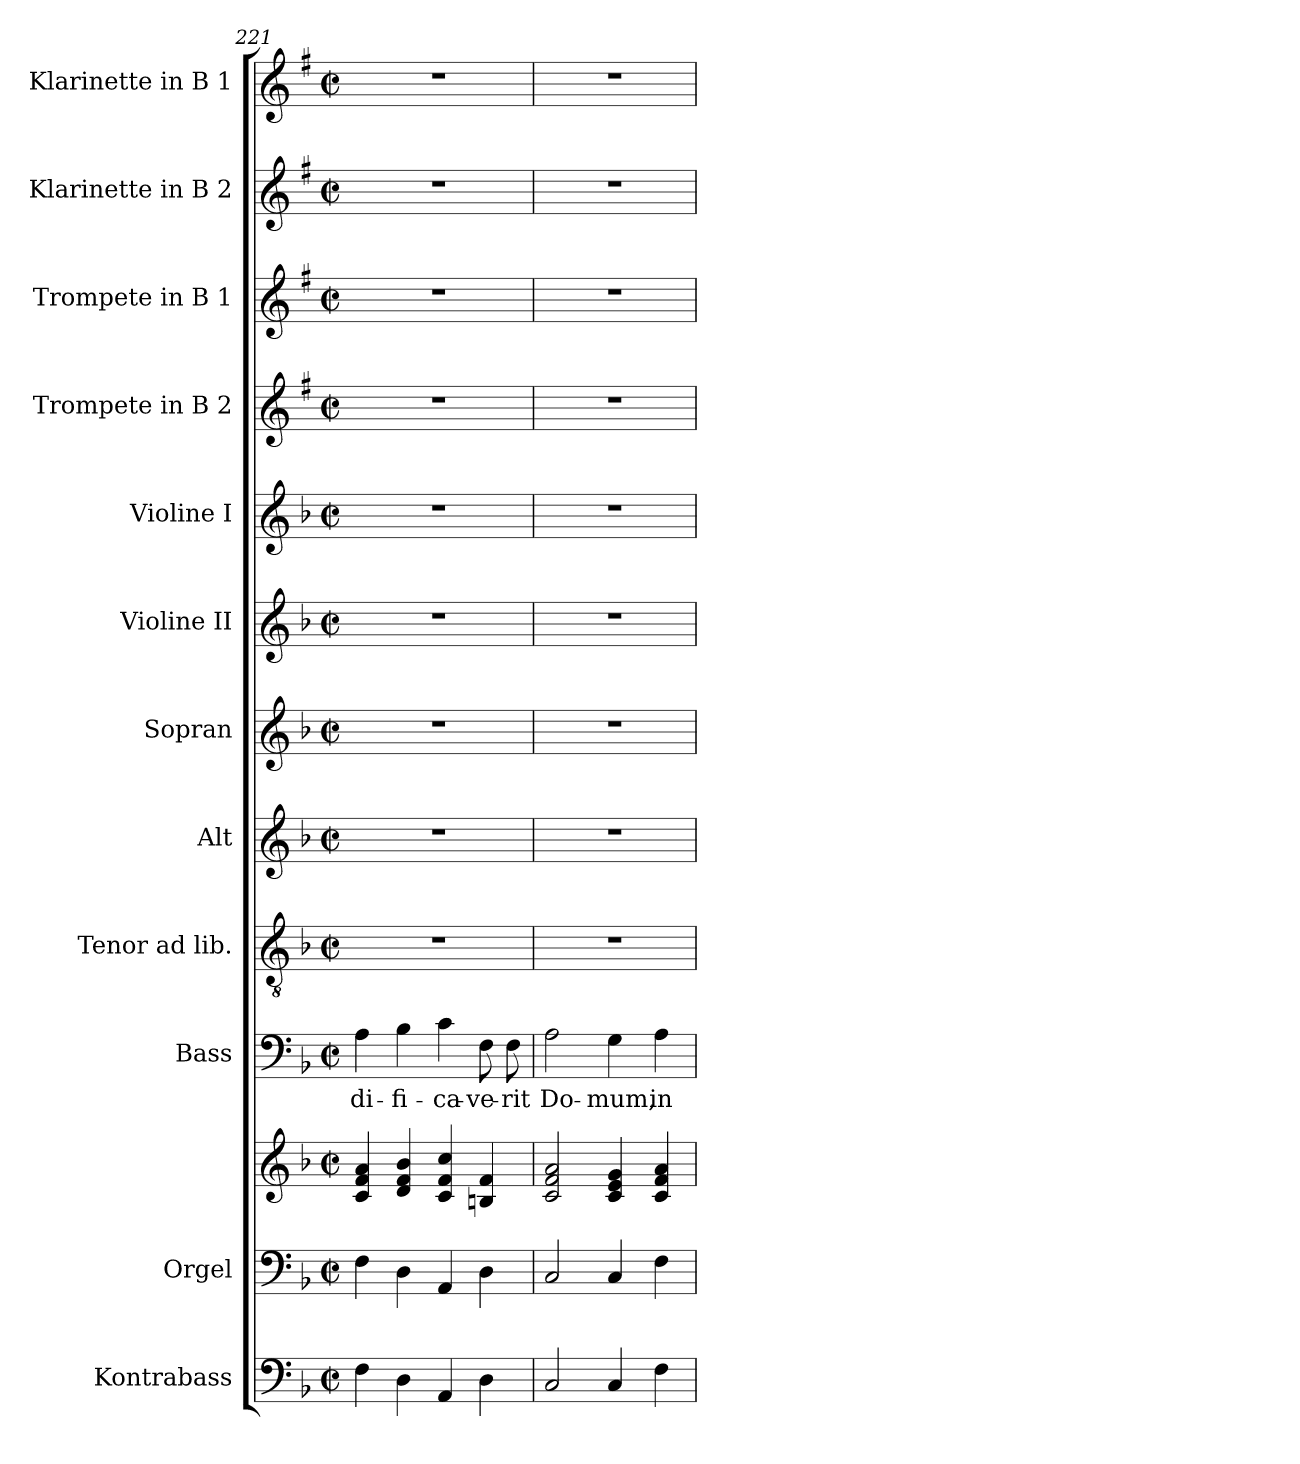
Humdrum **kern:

**kern	**kern	**kern	**kern	**text	**kern	**kern	**kern	**kern	**kern	**kern	**kern	**kern	**kern
*part12	*part11	*part11	*part10	*part10	*part9	*part8	*part7	*part6	*part5	*part4	*part3	*part2	*part1
*staff13	*staff12	*staff11	*staff10	*staff10	*staff9	*staff8	*staff7	*staff6	*staff5	*staff4	*staff3	*staff2	*staff1
*I"Kontrabass	*I"Orgel	*	*I"Bass	*	*I"Tenor ad lib.	*I"Alt	*I"Sopran	*I"Violine II	*I"Violine I	*I"Trompete in B 2	*I"Trompete in B 1	*I"Klarinette in B 2	*I"Klarinette in B 1
*I'Kb.	*I'Org.	*	*I'B	*	*I'T	*I'A	*I'S	*I'Vl. II	*I'Vl. I	*	*	*	*
*clefF4	*clefF4	*clefG2	*clefF4	*	*clefGv2	*clefG2	*clefG2	*clefG2	*clefG2	*clefG2	*clefG2	*clefG2	*clefG2
*ITrd7c12	*	*	*	*	*	*	*	*	*	*ITrd1c2	*ITrd1c2	*ITrd1c2	*ITrd1c2
*k[b-]	*k[b-]	*k[b-]	*k[b-]	*	*k[b-]	*k[b-]	*k[b-]	*k[b-]	*k[b-]	*k[b-]	*k[b-]	*k[b-]	*k[b-]
*F:	*F:	*F:	*F:	*	*F:	*F:	*F:	*F:	*F:	*F:	*F:	*F:	*F:
*M2/2	*M2/2	*M2/2	*M2/2	*	*M2/2	*M2/2	*M2/2	*M2/2	*M2/2	*M2/2	*M2/2	*M2/2	*M2/2
*met(c|)	*met(c|)	*met(c|)	*met(c|)	*	*met(c|)	*met(c|)	*met(c|)	*met(c|)	*met(c|)	*met(c|)	*met(c|)	*met(c|)	*met(c|)
=221	=221	=221	=221	=221	=221	=221	=221	=221	=221	=221	=221	=221	=221
!	!	!	!	!LO:LY:b	!	!	!	!	!	!	!	!	!
4FF\	4F\	4c/ 4f/ 4a/	4A\	-di-	1r	1r	1r	1r	1r	1r	1r	1r	1r
!	!	!	!	!LO:LY:b	!	!	!	!	!	!	!	!	!
4DD\	4D\	4d/ 4f/ 4b-/	4B-\	-fi-	.	.	.	.	.	.	.	.	.
!	!	!	!	!LO:LY:b	!	!	!	!	!	!	!	!	!
4AAA/	4AA/	4c/ 4f/ 4cc/	4c\	-ca-	.	.	.	.	.	.	.	.	.
!	!	!	!	!LO:LY:b	!	!	!	!	!	!	!	!	!
4DD\	4D\	4Bn/ 4f/	8F\	-ve-	.	.	.	.	.	.	.	.	.
!	!	!	!	!LO:LY:b	!	!	!	!	!	!	!	!	!
.	.	.	8F\	-rit	.	.	.	.	.	.	.	.	.
=222	=222	=222	=222	=222	=222	=222	=222	=222	=222	=222	=222	=222	=222
!	!	!	!	!LO:LY:b	!	!	!	!	!	!	!	!	!
2CC/	2C/	2c/ 2f/ 2a/	2A\	Do-	1r	1r	1r	1r	1r	1r	1r	1r	1r
!	!	!	!	!LO:LY:b	!	!	!	!	!	!	!	!	!
4CC/	4C/	4c/ 4e/ 4g/	4G\	-mum,	.	.	.	.	.	.	.	.	.
!	!	!	!	!LO:LY:b	!	!	!	!	!	!	!	!	!
4FF\	4F\	4c/ 4f/ 4a/	4A\	in-	.	.	.	.	.	.	.	.	.
=	=	=	=	=	=	=	=	=	=	=	=	=	=
*-	*-	*-	*-	*-	*-	*-	*-	*-	*-	*-	*-	*-	*-
